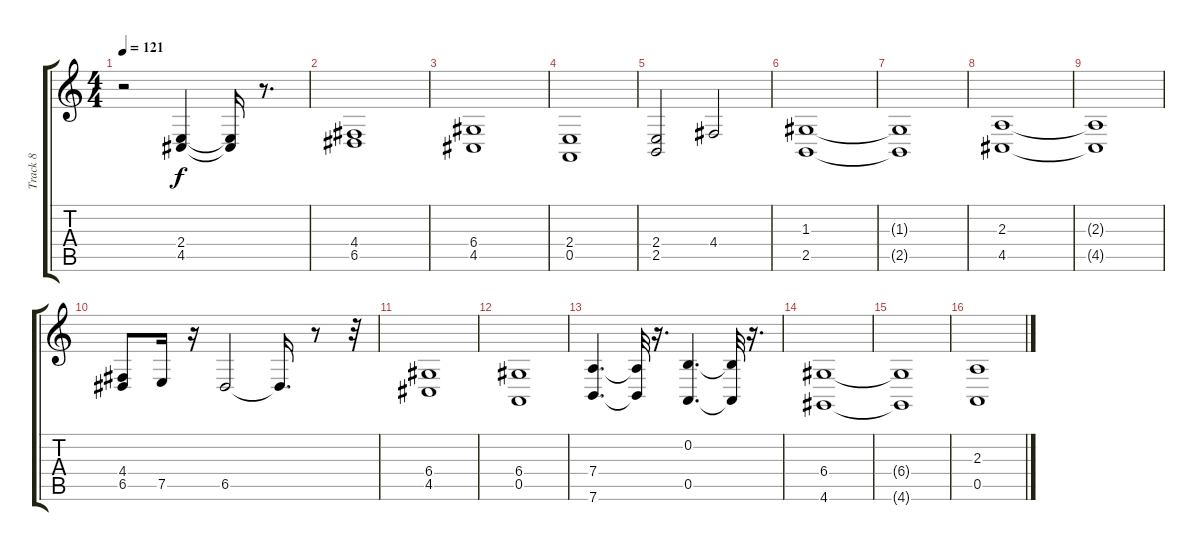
\track ("Track 8" "Track 8") {instrument stringensemble1}
\staff {score tabs}
\tuning (E4 B3 G3 D3 A2 E2) {hide}
\ts (4 4)
\tempo 121
\clef g2
\ks c
r.2{dy f} (2.4 4.5).4 (2.4{t} 4.5{t}).16 r.8{d} |
(4.4 6.5).1 |
(6.4 4.5).1 |
(2.4 0.5).1 |
(2.4 2.5).2 4.4.2 |
(1.3 2.5).1 |
(1.3{t} 2.5{t}).1 |
(2.3 4.5).1 |
(2.3{t} 4.5{t}).1 |
(4.4 6.5).8 7.5.16 r.16 6.5.2 6.5{t}.16{d} r.8 r.32 |
(6.4 4.5).1 |
(6.4 0.5).1 |
(7.4 7.6).4{d} (7.4{t} 7.6{t}).32 r.16{d} (0.2 0.5).4{d} (0.2{t} 0.5{t}).32 r.16{d} |
(6.4 4.6).1 |
(6.4{t} 4.6{t}).1 |
(2.3 0.5).1
